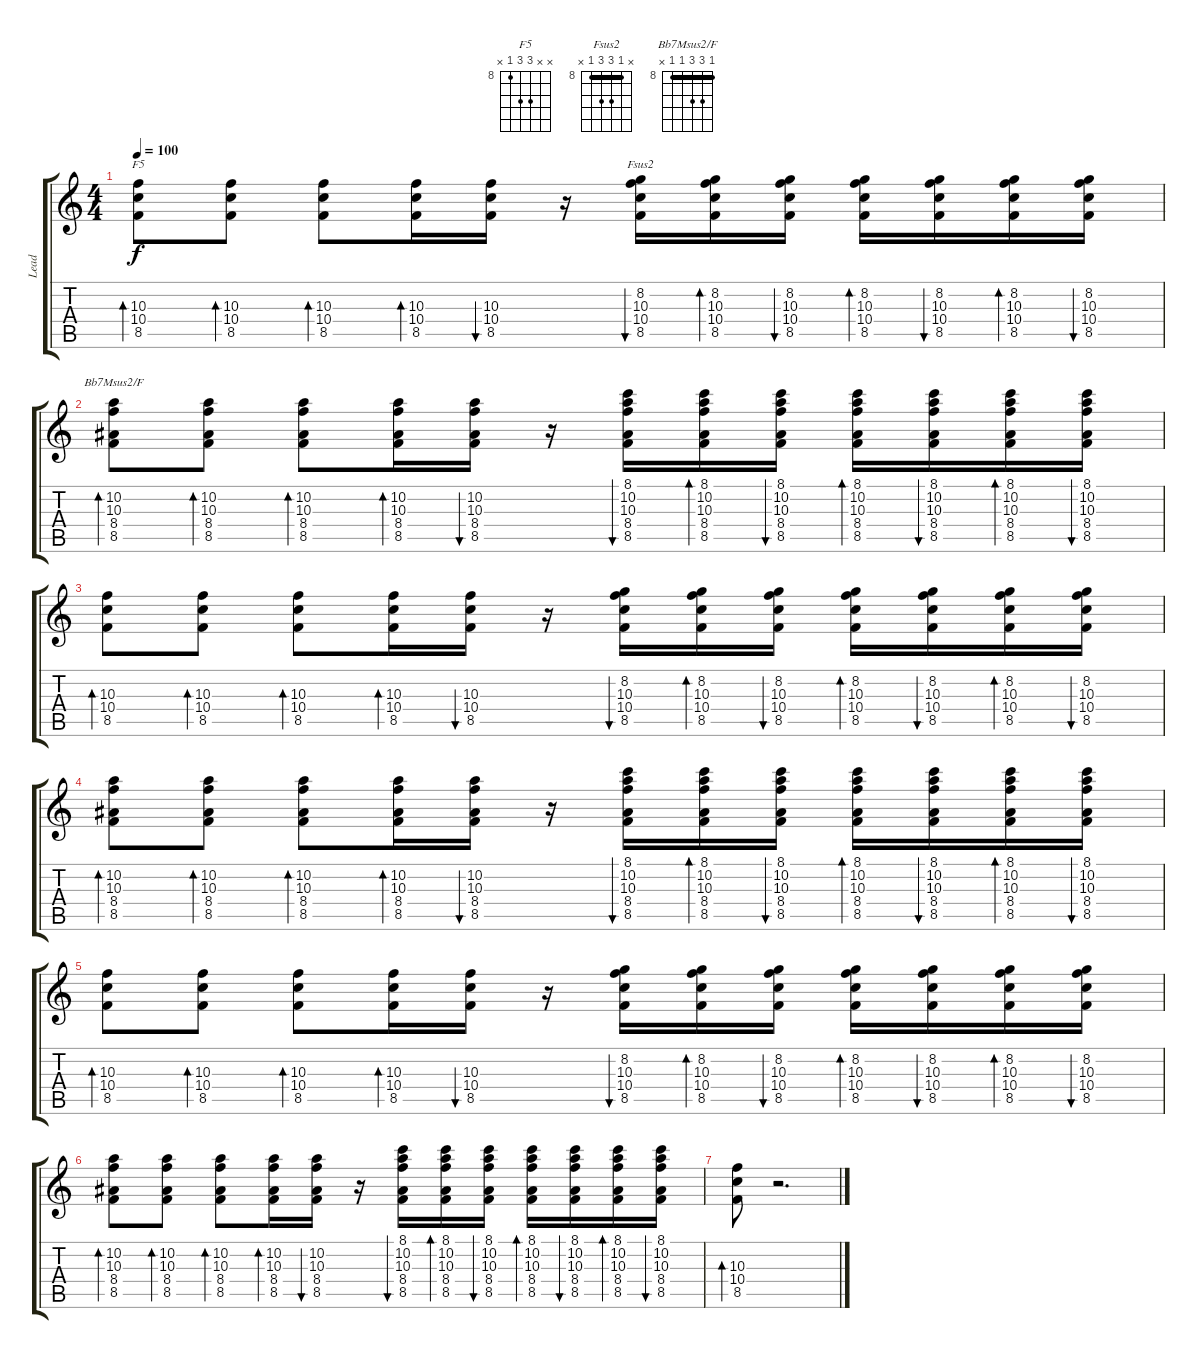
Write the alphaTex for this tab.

\track ("Lead " "Lead ") {instrument overdrivenguitar}
\staff {score tabs}
\tuning (E4 B3 G3 D3 A2 E2) {hide}
\chord ("F5" x x 10 10 8 x) {firstfret 8}
\chord ("Fsus2" x 8 10 10 8 x) {firstfret 8 barre 8}
\chord ("Bb7Msus2/F" 8 10 10 8 8 x) {firstfret 8 barre 8}
\ts (4 4)
\tempo 100
\clef g2
\ks c
(10.3 10.4 8.5).8{bd 30 ch "F5" dy f} (10.3 10.4 8.5).8{bd 30} (10.3 10.4 8.5).8{bd 30} (10.3 10.4 8.5).16{bd 30} (10.3 10.4 8.5).16{bu 30} r.16 (8.2 10.3 10.4 8.5).16{bu 30 ch "Fsus2"} (8.2 10.3 10.4 8.5).16{bd 30} (8.2 10.3 10.4 8.5).16{bu 30} (8.2 10.3 10.4 8.5).16{bd 30} (8.2 10.3 10.4 8.5).16{bu 30} (8.2 10.3 10.4 8.5).16{bd 30} (8.2 10.3 10.4 8.5).16{bu 30} |
(10.2 10.3 8.4 8.5).8{bd 30 ch "Bb7Msus2/F"} (10.2 10.3 8.4 8.5).8{bd 30} (10.2 10.3 8.4 8.5).8{bd 30} (10.2 10.3 8.4 8.5).16{bd 30} (10.2 10.3 8.4 8.5).16{bu 30} r.16 (8.1 10.2 10.3 8.4 8.5).16{bu 30} (8.1 10.2 10.3 8.4 8.5).16{bd 30} (8.1 10.2 10.3 8.4 8.5).16{bu 30} (8.1 10.2 10.3 8.4 8.5).16{bd 30} (8.1 10.2 10.3 8.4 8.5).16{bu 30} (8.1 10.2 10.3 8.4 8.5).16{bd 30} (8.1 10.2 10.3 8.4 8.5).16{bu 30} |
(10.3 10.4 8.5).8{bd 30} (10.3 10.4 8.5).8{bd 30} (10.3 10.4 8.5).8{bd 30} (10.3 10.4 8.5).16{bd 30} (10.3 10.4 8.5).16{bu 30} r.16 (8.2 10.3 10.4 8.5).16{bu 30} (8.2 10.3 10.4 8.5).16{bd 30} (8.2 10.3 10.4 8.5).16{bu 30} (8.2 10.3 10.4 8.5).16{bd 30} (8.2 10.3 10.4 8.5).16{bu 30} (8.2 10.3 10.4 8.5).16{bd 30} (8.2 10.3 10.4 8.5).16{bu 30} |
(10.2 10.3 8.4 8.5).8{bd 30} (10.2 10.3 8.4 8.5).8{bd 30} (10.2 10.3 8.4 8.5).8{bd 30} (10.2 10.3 8.4 8.5).16{bd 30} (10.2 10.3 8.4 8.5).16{bu 30} r.16 (8.1 10.2 10.3 8.4 8.5).16{bu 30} (8.1 10.2 10.3 8.4 8.5).16{bd 30} (8.1 10.2 10.3 8.4 8.5).16{bu 30} (8.1 10.2 10.3 8.4 8.5).16{bd 30} (8.1 10.2 10.3 8.4 8.5).16{bu 30} (8.1 10.2 10.3 8.4 8.5).16{bd 30} (8.1 10.2 10.3 8.4 8.5).16{bu 30} |
(10.3 10.4 8.5).8{bd 30} (10.3 10.4 8.5).8{bd 30} (10.3 10.4 8.5).8{bd 30} (10.3 10.4 8.5).16{bd 30} (10.3 10.4 8.5).16{bu 30} r.16 (8.2 10.3 10.4 8.5).16{bu 30} (8.2 10.3 10.4 8.5).16{bd 30} (8.2 10.3 10.4 8.5).16{bu 30} (8.2 10.3 10.4 8.5).16{bd 30} (8.2 10.3 10.4 8.5).16{bu 30} (8.2 10.3 10.4 8.5).16{bd 30} (8.2 10.3 10.4 8.5).16{bu 30} |
(10.2 10.3 8.4 8.5).8{bd 30} (10.2 10.3 8.4 8.5).8{bd 30} (10.2 10.3 8.4 8.5).8{bd 30} (10.2 10.3 8.4 8.5).16{bd 30} (10.2 10.3 8.4 8.5).16{bu 30} r.16 (8.1 10.2 10.3 8.4 8.5).16{bu 30} (8.1 10.2 10.3 8.4 8.5).16{bd 30} (8.1 10.2 10.3 8.4 8.5).16{bu 30} (8.1 10.2 10.3 8.4 8.5).16{bd 30} (8.1 10.2 10.3 8.4 8.5).16{bu 30} (8.1 10.2 10.3 8.4 8.5).16{bd 30} (8.1 10.2 10.3 8.4 8.5).16{bu 30} |
(10.3 10.4 8.5).8{bd 30} r.2{d}
